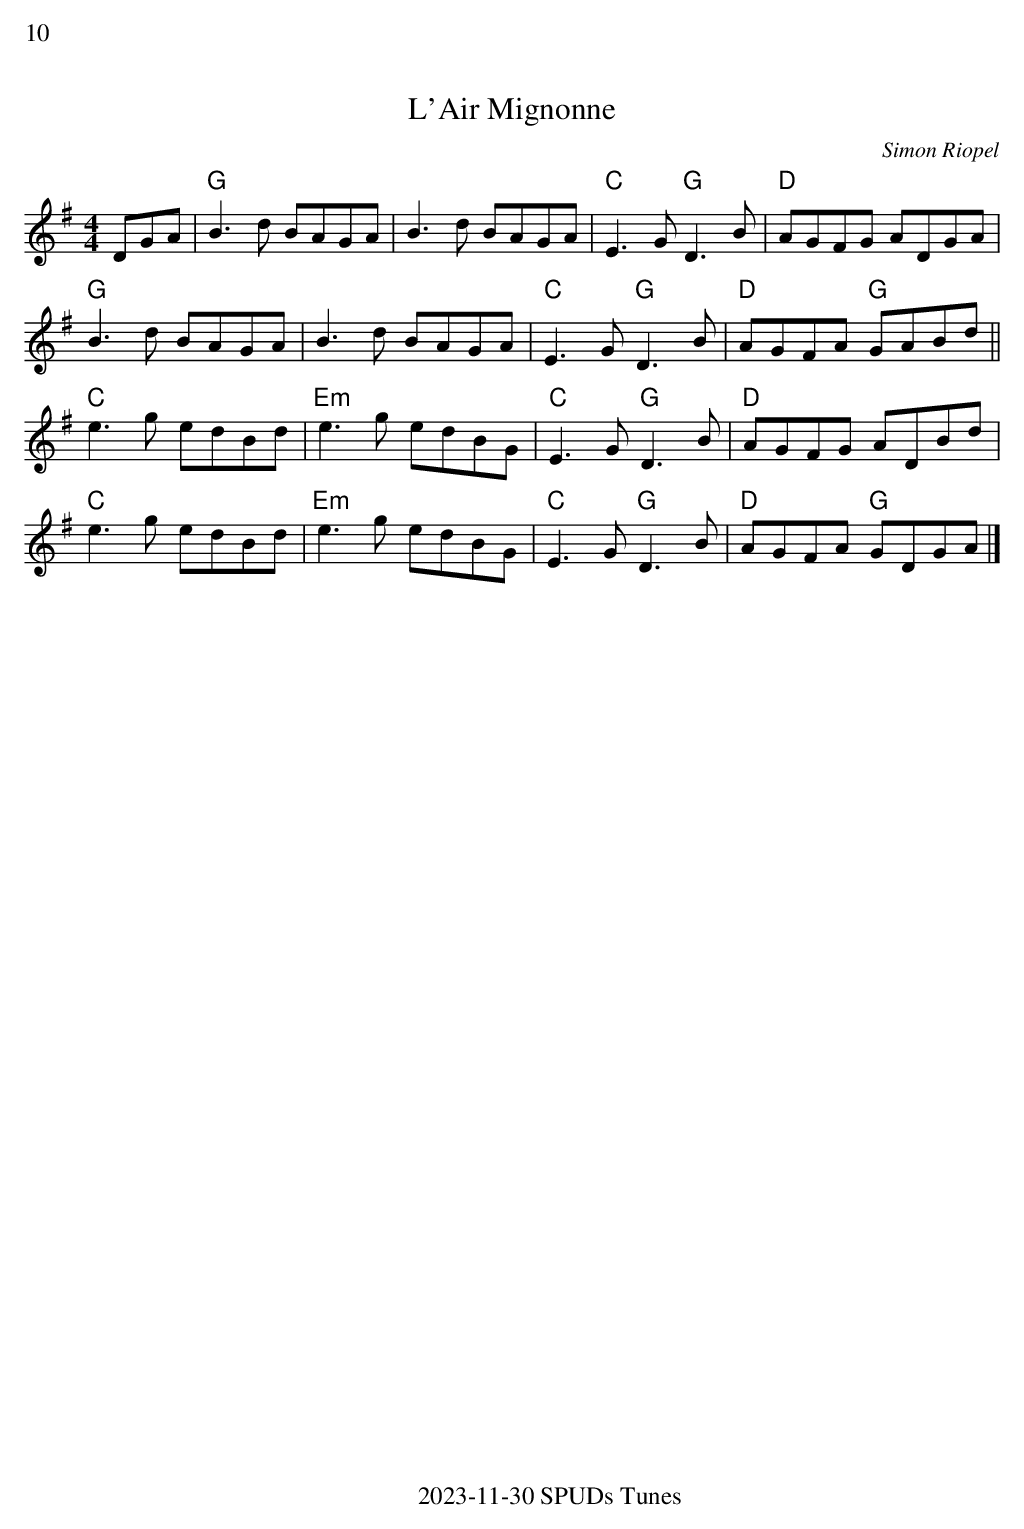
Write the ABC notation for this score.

X:1
%%text 10
T:L'Air Mignonne
C:Simon Riopel
M:4/4
L:1/8
K:G
DGA|"G" B3d BAGA|B3d BAGA|"C" E3G "G"D3 B|"D" AGFG ADGA|
"G"B3d BAGA|B3d BAGA|"C" E3G "G"D3 B|"D"AGFA "G"GABd||
"C"e3g edBd|"Em" e3g edBG|"C" E3G "G"D3B|"D" AGFG ADBd|
"C"e3g edBd|"Em"e3g edBG|"C" E3G "G"D3B|"D"AGFA "G"GDGA|]
